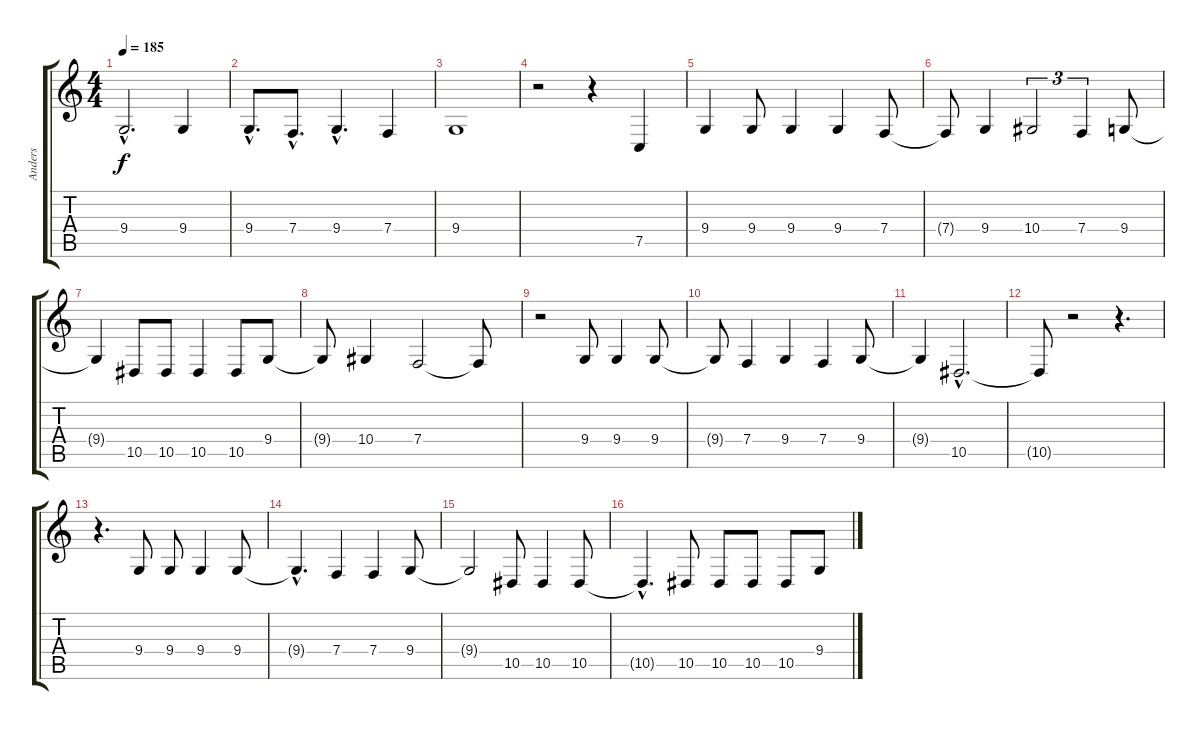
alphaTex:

\track ("Anders" "Anders") {instrument viola}
\staff {score tabs}
\tuning (C4 G3 Eb3 Bb2 F2 C2) {hide}
\ts (4 4)
\tempo 185
\clef g2
\ks c
9.4{hac t}.2{d dy f} 9.4.4 |
9.4{hac}.8{d} 7.4{hac}.8{d} 9.4{hac}.4{d} 7.4.4 |
9.4.1 |
r.2 r.4 7.5.4 |
9.4.4 9.4.8 9.4.4 9.4.4 7.4.8 |
7.4{t}.8 9.4.4 10.4.2{tu (3 2)} 7.4.4{tu (3 2)} 9.4.8 |
9.4{t}.4 10.5.8 10.5.8 10.5.4 10.5.8 9.4.8 |
9.4{t}.8 10.4.4 7.4.2 7.4{t}.8 |
r.2 9.4.8 9.4.4 9.4.8 |
9.4{t}.8 7.4.4 9.4.4 7.4.4 9.4.8 |
9.4{t}.4 10.5{hac}.2{d} |
10.5{t}.8 r.2 r.4{d} |
r.4{d} 9.4.8 9.4.8 9.4.4 9.4.8 |
9.4{hac t}.4{d} 7.4.4 7.4.4 9.4.8 |
9.4{t}.2 10.5.8 10.5.4 10.5.8 |
10.5{hac t}.4{d} 10.5.8 10.5.8 10.5.8 10.5.8 9.4.8
